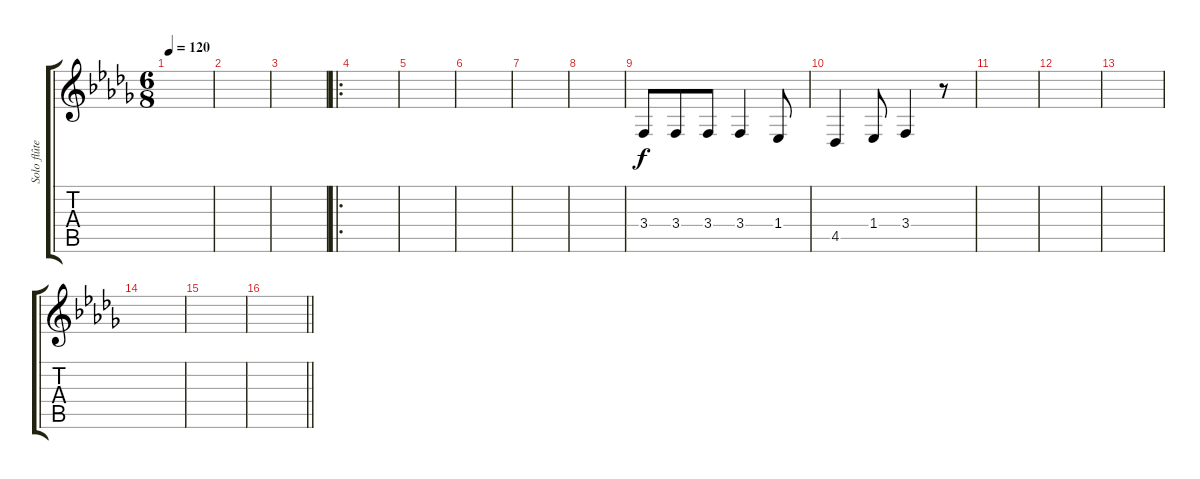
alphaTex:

\track ("Solo flûte" "Solo flûte") {instrument flute}
\staff {score tabs}
\tuning (E4 B3 G3 D3 A2 E2) {hide}
\ts (6 8)
\tempo 120
\clef g2
\ks db
|
|
|
\ro
|
|
|
|
|
3.4.8 3.4.8 3.4.8 3.4.4 1.4.8 |
4.5.4 1.4.8 3.4.4 r.8 |
|
|
|
|
|
\barLineRight lightlight
